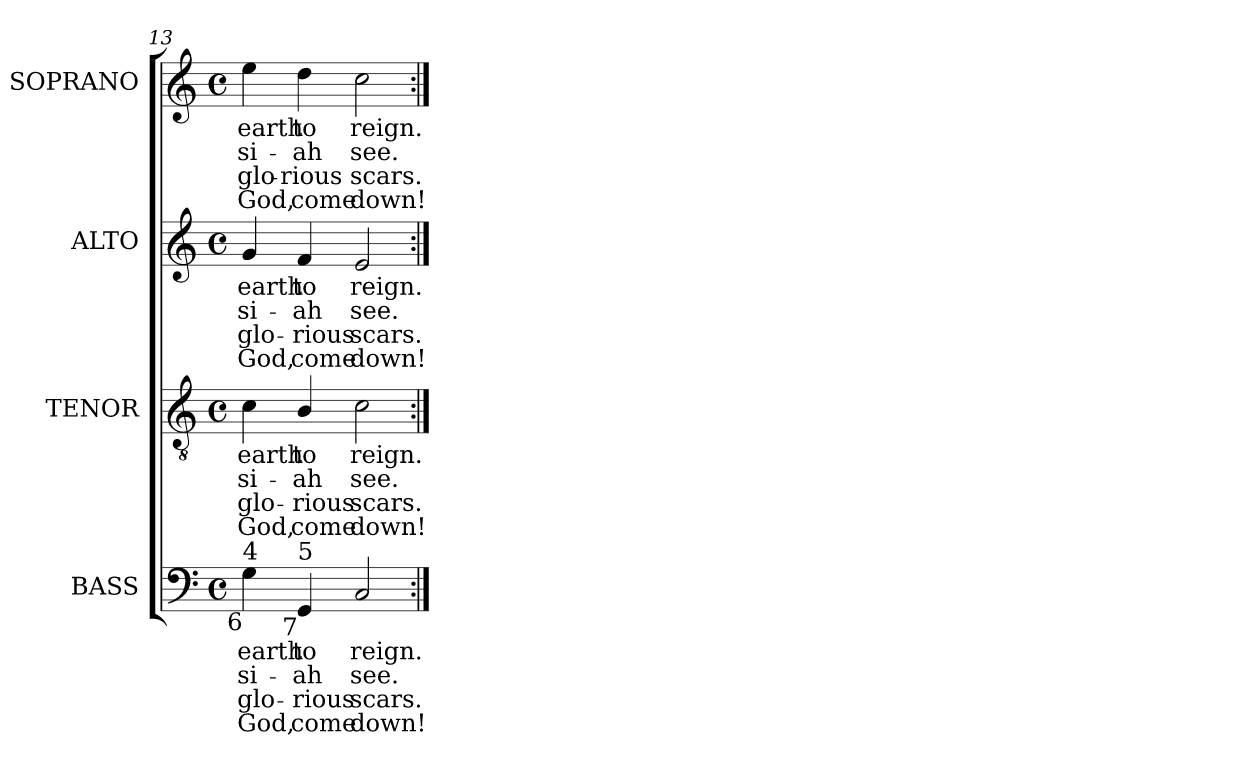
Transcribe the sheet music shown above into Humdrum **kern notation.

**kern	**text	**text	**text	**text	**kern	**text	**text	**text	**text	**kern	**text	**text	**text	**text	**kern	**text	**text	**text	**text
*part4	*part4	*part4	*part4	*part4	*part3	*part3	*part3	*part3	*part3	*part2	*part2	*part2	*part2	*part2	*part1	*part1	*part1	*part1	*part1
*staff4	*staff4	*staff4	*staff4	*staff4	*staff3	*staff3	*staff3	*staff3	*staff3	*staff2	*staff2	*staff2	*staff2	*staff2	*staff1	*staff1	*staff1	*staff1	*staff1
*I"BASS	*	*	*	*	*I"TENOR	*	*	*	*	*I"ALTO	*	*	*	*	*I"SOPRANO	*	*	*	*
*I'B.	*	*	*	*	*I'T.	*	*	*	*	*I'A.	*	*	*	*	*I'S.	*	*	*	*
*clefF4	*	*	*	*	*clefGv2	*	*	*	*	*clefG2	*	*	*	*	*clefG2	*	*	*	*
*	*	*	*	*	*ITrd7c12	*	*	*	*	*	*	*	*	*	*	*	*	*	*
*k[]	*	*	*	*	*k[]	*	*	*	*	*k[]	*	*	*	*	*k[]	*	*	*	*
*C:	*	*	*	*	*C:	*	*	*	*	*C:	*	*	*	*	*C:	*	*	*	*
*M4/4	*	*	*	*	*M4/4	*	*	*	*	*M4/4	*	*	*	*	*M4/4	*	*	*	*
*met(c)	*	*	*	*	*met(c)	*	*	*	*	*met(c)	*	*	*	*	*met(c)	*	*	*	*
=13	=13	=13	=13	=13	=13	=13	=13	=13	=13	=13	=13	=13	=13	=13	=13	=13	=13	=13	=13
!	!LO:LY:b:color=#000000	!LO:LY:b:color=#000000	!LO:LY:b:color=#000000	!LO:LY:b:color=#000000	!	!	!	!	!	!	!	!	!	!	!	!	!	!	!
!	!	!	!	!	!	!LO:LY:b:color=#000000	!LO:LY:b:color=#000000	!LO:LY:b:color=#000000	!LO:LY:b:color=#000000	!	!	!	!	!	!	!	!	!	!
!	!	!	!	!	!	!	!	!	!	!	!LO:LY:b:color=#000000	!LO:LY:b:color=#000000	!LO:LY:b:color=#000000	!LO:LY:b:color=#000000	!	!	!	!	!
!LO:TX:b:rj:t=6	!	!	!	!	!	!	!	!	!	!	!	!	!	!	!	!	!	!	!
!LO:TX:t=4	!	!	!	!	!	!	!	!	!	!	!	!	!	!	!	!	!	!	!
!	!	!	!	!	!	!	!	!	!	!	!	!	!	!	!	!LO:LY:b:color=#000000	!LO:LY:b:color=#000000	!LO:LY:b:color=#000000	!LO:LY:b:color=#000000
4Gi\	earth	-si-	glo-	-God,	4Ci\	earth	-si-	glo-	-God,	4gi/	earth	-si-	glo-	-God,	4eei\	earth	-si-	glo-	-God,
!	!LO:LY:b:color=#000000	!LO:LY:b:color=#000000	!LO:LY:b:color=#000000	!LO:LY:b:color=#000000	!	!	!	!	!	!	!	!	!	!	!	!	!	!	!
!	!	!	!	!	!	!LO:LY:b:color=#000000	!LO:LY:b:color=#000000	!LO:LY:b:color=#000000	!LO:LY:b:color=#000000	!	!	!	!	!	!	!	!	!	!
!	!	!	!	!	!	!	!	!	!	!	!LO:LY:b:color=#000000	!LO:LY:b:color=#000000	!LO:LY:b:color=#000000	!LO:LY:b:color=#000000	!	!	!	!	!
!LO:TX:b:rj:t=7	!	!	!	!	!	!	!	!	!	!	!	!	!	!	!	!	!	!	!
!LO:TX:t=5	!	!	!	!	!	!	!	!	!	!	!	!	!	!	!	!	!	!	!
!	!	!	!	!	!	!	!	!	!	!	!	!	!	!	!	!LO:LY:b:color=#000000	!LO:LY:b:color=#000000	!LO:LY:b:color=#000000	!LO:LY:b:color=#000000
4GGi/	to	-ah	rious	come	4BBi/	to	-ah	rious	come	4fi/	to	-ah	rious	come	4ddi\	to	-ah	rious	come
!	!LO:LY:b:color=#000000	!LO:LY:b:color=#000000	!LO:LY:b:color=#000000	!LO:LY:b:color=#000000	!	!	!	!	!	!	!	!	!	!	!	!	!	!	!
!	!	!	!	!	!	!LO:LY:b:color=#000000	!LO:LY:b:color=#000000	!LO:LY:b:color=#000000	!LO:LY:b:color=#000000	!	!	!	!	!	!	!	!	!	!
!	!	!	!	!	!	!	!	!	!	!	!LO:LY:b:color=#000000	!LO:LY:b:color=#000000	!LO:LY:b:color=#000000	!LO:LY:b:color=#000000	!	!	!	!	!
!	!	!	!	!	!	!	!	!	!	!	!	!	!	!	!	!LO:LY:b:color=#000000	!LO:LY:b:color=#000000	!LO:LY:b:color=#000000	!LO:LY:b:color=#000000
2Ci/	reign.	see.	scars.	down!	2Ci\	reign.	see.	scars.	down!	2ei/	reign.	see.	scars.	down!	2cci\	reign.	see.	scars.	down!
=:|!	=:|!	=:|!	=:|!	=:|!	=:|!	=:|!	=:|!	=:|!	=:|!	=:|!	=:|!	=:|!	=:|!	=:|!	=:|!	=:|!	=:|!	=:|!	=:|!
*-	*-	*-	*-	*-	*-	*-	*-	*-	*-	*-	*-	*-	*-	*-	*-	*-	*-	*-	*-
